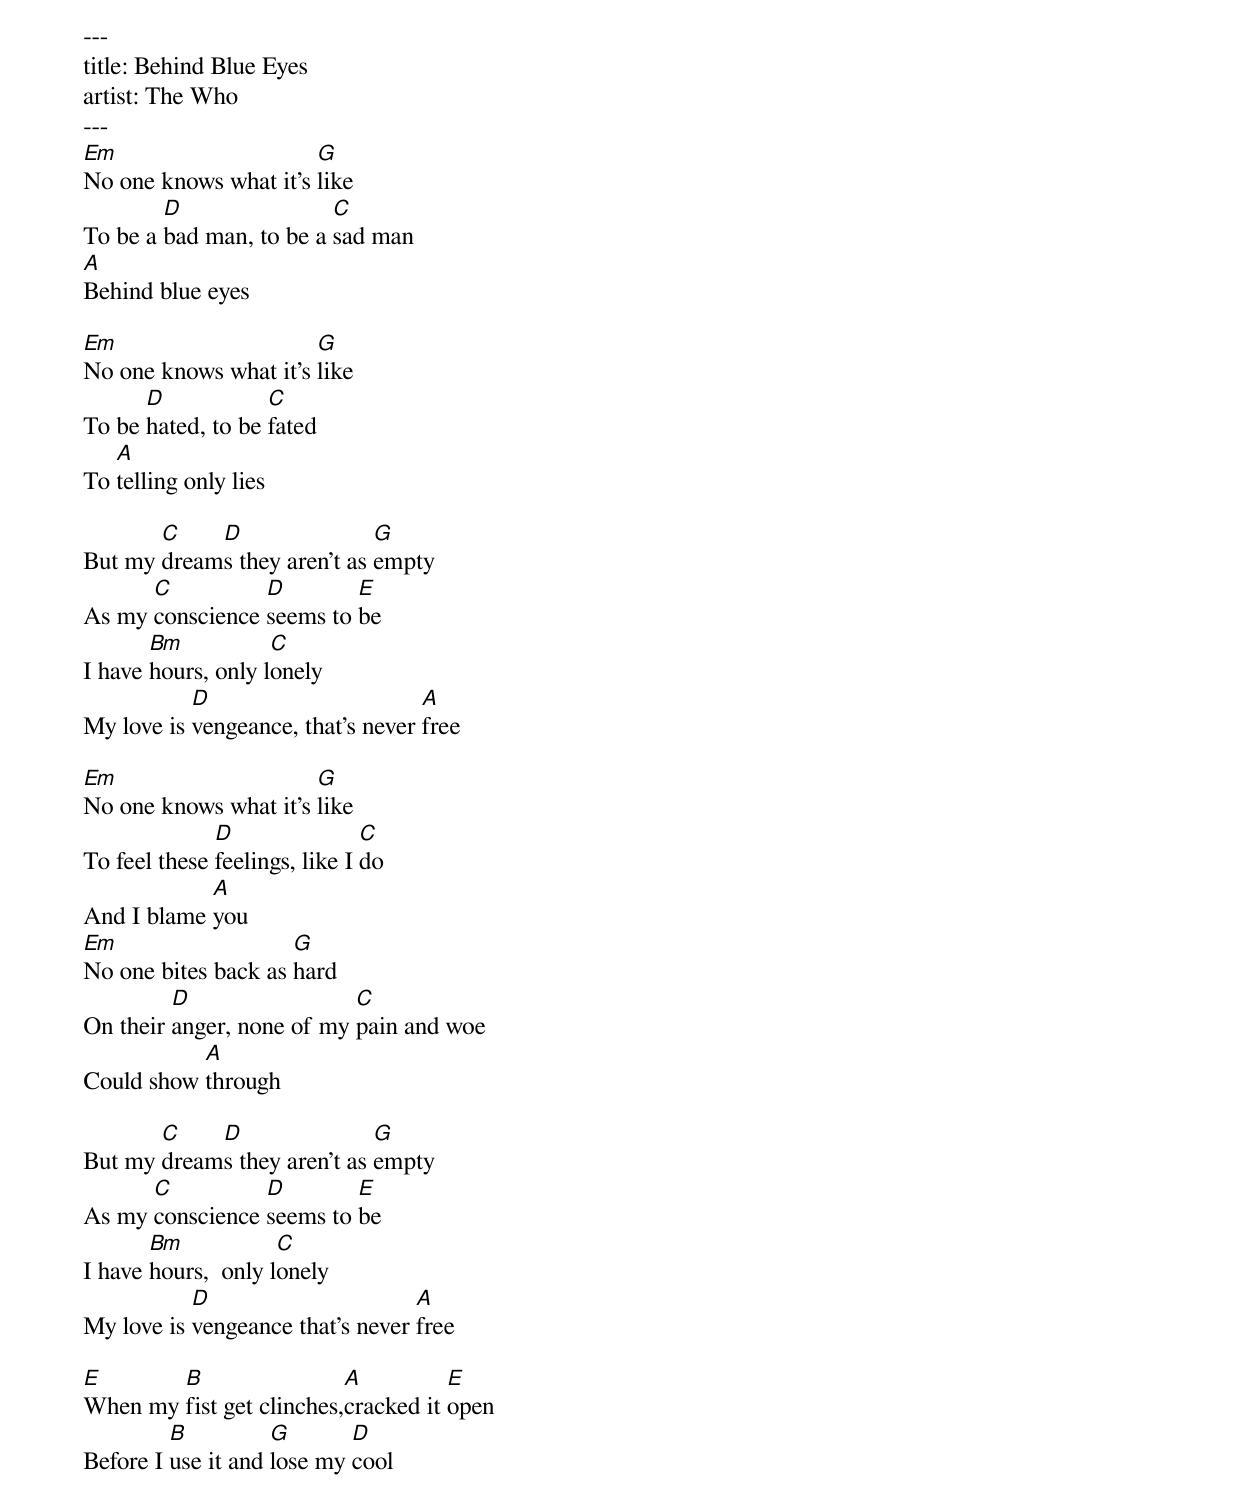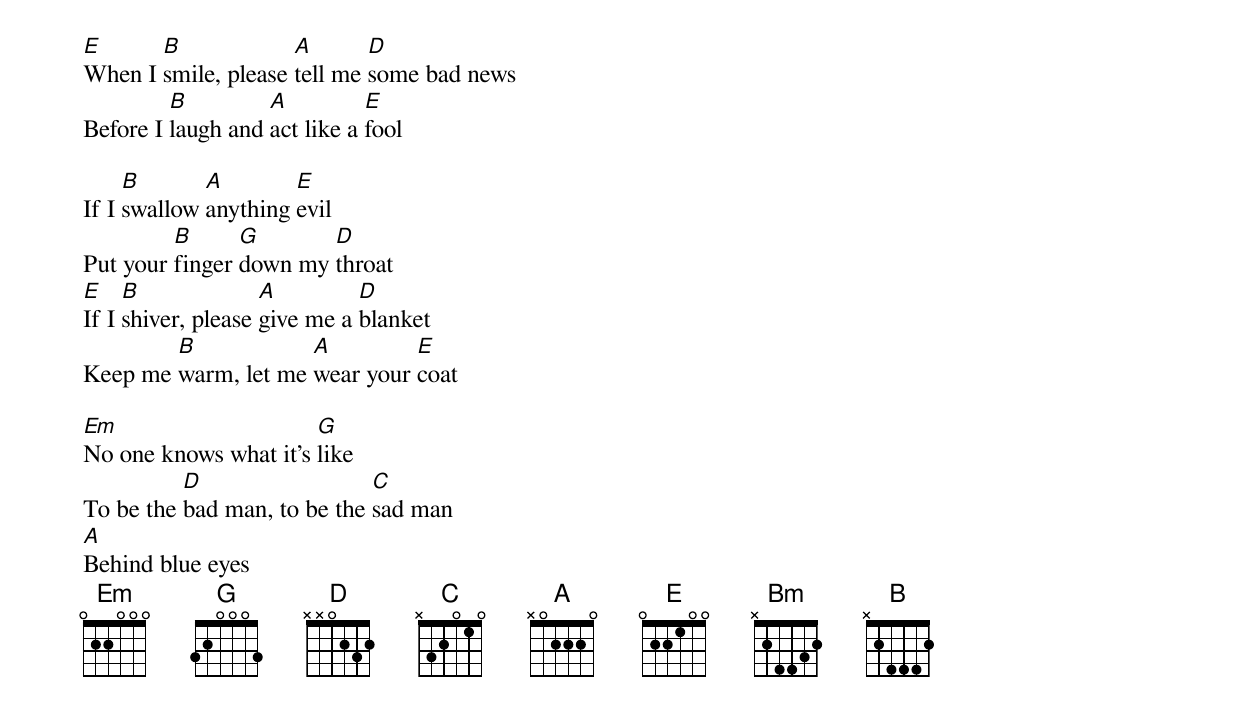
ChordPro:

---
title: Behind Blue Eyes
artist: The Who
---
[Em]No one knows what it's [G]like
To be a [D]bad man, to be a [C]sad man
[A]Behind blue eyes

[Em]No one knows what it's [G]like
To be [D]hated, to be [C]fated
To [A]telling only lies

But my [C]dream[D]s they aren't as [G]empty
As my [C]conscience [D]seems to [E]be
I have [Bm]hours, only l[C]onely
My love is [D]vengeance, that's never [A]free

[Em]No one knows what it's [G]like
To feel these [D]feelings, like I [C]do
And I blame [A]you
[Em]No one bites back as [G]hard
On their [D]anger, none of my [C]pain and woe
Could show [A]through

But my [C]dream[D]s they aren't as [G]empty
As my [C]conscience [D]seems to [E]be
I have [Bm]hours,  only l[C]onely
My love is [D]vengeance that's never [A]free

[E]When my [B]fist get clinches,[A]cracked it [E]open
Before I [B]use it and [G]lose my [D]cool
[E]When I [B]smile, please [A]tell me [D]some bad news
Before I [B]laugh and [A]act like a [E]fool

If I [B]swallow [A]anything [E]evil
Put your [B]finger [G]down my [D]throat
[E]If I [B]shiver, please [A]give me a [D]blanket
Keep me [B]warm, let me [A]wear your [E]coat

[Em]No one knows what it's [G]like
To be the [D]bad man, to be the [C]sad man
[A]Behind blue eyes
